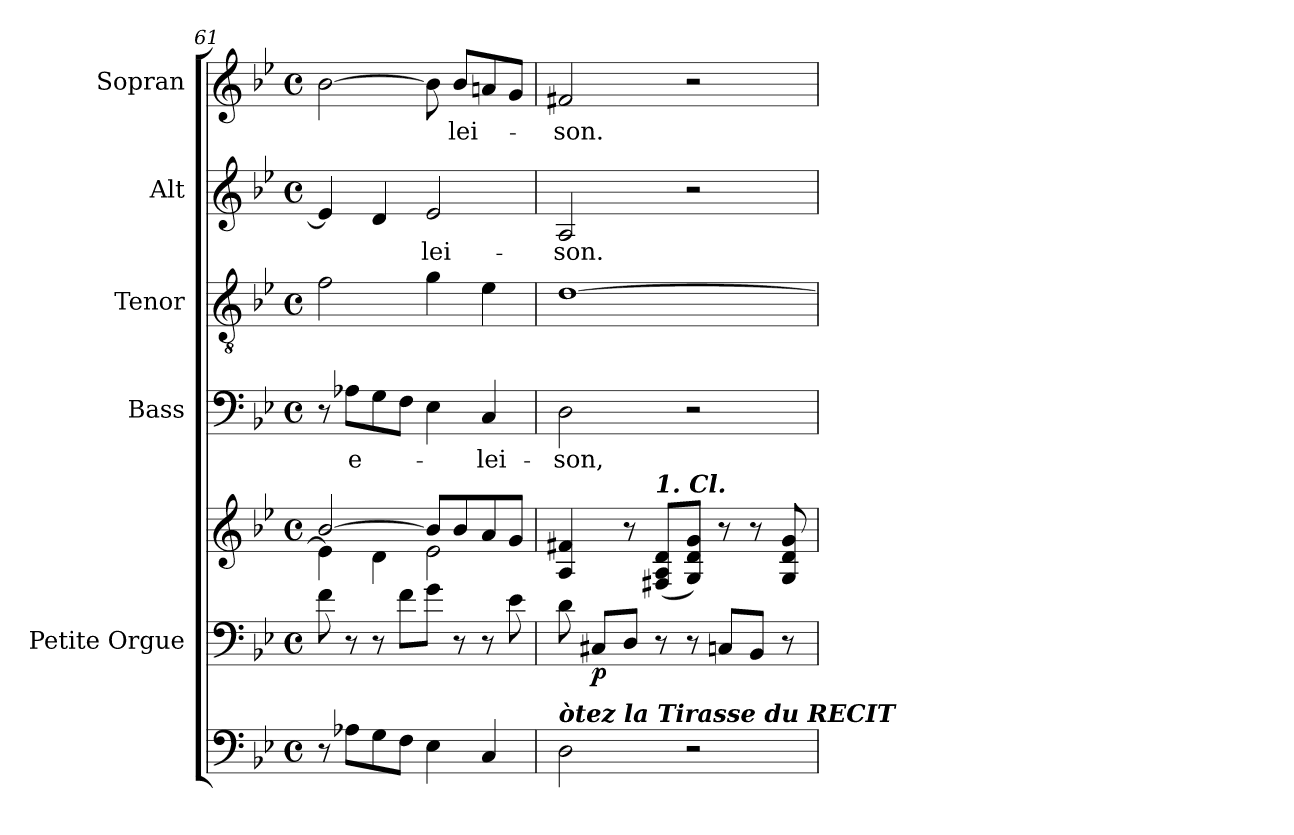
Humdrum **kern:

**kern	**kern	**kern	**dynam	**kern	**text	**kern	**kern	**text	**kern	**text
*part6	*part5	*part5	*part5	*part4	*part4	*part3	*part2	*part2	*part1	*part1
*staff7	*staff6	*staff5	*staff5/6	*staff4	*staff4	*staff3	*staff2	*staff2	*staff1	*staff1
*	*I"Petite Orgue	*	*	*I"Bass	*	*I"Tenor	*I"Alt	*	*I"Sopran	*
*	*I'Org. 1	*	*	*I'B.	*	*I'T.	*I'A.	*	*I'S.	*
*clefF4	*clefF4	*clefG2	*	*clefF4	*	*clefGv2	*clefG2	*	*clefG2	*
*k[b-e-]	*k[b-e-]	*k[b-e-]	*	*k[b-e-]	*	*k[b-e-]	*k[b-e-]	*	*k[b-e-]	*
*B-:	*B-:	*B-:	*	*B-:	*	*B-:	*B-:	*	*B-:	*
*M4/4	*M4/4	*M4/4	*	*M4/4	*	*M4/4	*M4/4	*	*M4/4	*
*met(c)	*met(c)	*met(c)	*	*met(c)	*	*met(c)	*met(c)	*	*met(c)	*
=61	=61	=61	=61	=61	=61	=61	=61	=61	=61	=61
*	*	*^	*	*	*	*	*	*	*	*
8r	8f\	[>2b-/	4e-\]	.	8r	.	2f\	4e-/]	.	[2b-\	.
!	!	!	!	!	!	!LO:LY:b	!	!	!	!	!
8A-X\L	8r	.	.	.	8A-X\L	e-	.	.	.	.	.
8G\	8r	.	4d\	.	8G\	.	.	4d/	.	.	.
8F\J	8f\L	.	.	.	8F\J	.	.	.	.	.	.
!	!	!	!	!	!	!	!	!	!LO:LY:b	!	!
4E-\	8g\J	8b-/L]	2e-\	.	4E-\	.	4g\	2e-/	-lei-	8b-\]	.
!	!	!	!	!	!	!	!	!	!	!	!LO:LY:b
.	8r	8b-/	.	.	.	.	.	.	.	8b-/L	-lei-
!	!	!	!	!	!	!LO:LY:b	!	!	!	!	!
4C/	8r	8a/	.	.	4C/	-lei-	4e-\	.	.	8an/	.
.	8e-\	8g/J	.	.	.	.	.	.	.	8g/J	.
*	*	*v	*v	*	*	*	*	*	*	*	*
=62	=62	=62	=62	=62	=62	=62	=62	=62	=62	=62
!LO:TX:a:Bi:t=òtez la Tirasse du RECIT	!	!	!	!	!	!	!	!	!	!
!	!	!	!	!	!LO:LY:b	!	!	!LO:LY:b	!	!LO:LY:b
2D\	8d\	4A/ 4f#X/	.	2D\	-son,	[1d	2A/	-son.	2f#X/	-son.
!	!	!	!LO:DY:b=2	!	!	!	!	!	!	!
.	8C#X/L	.	p	.	.	.	.	.	.	.
.	8D/J	8r	.	.	.	.	.	.	.	.
!	!	!LO:TX:a:Bi:t=1. Cl.	!	!	!	!	!	!	!	!
.	8r	(<8F#X/ 8A/ 8d/L	.	.	.	.	.	.	.	.
2r	8r	8G/ 8d/ 8g/J)	.	2r	.	.	2r	.	2r	.
.	8Cn/L	8r	.	.	.	.	.	.	.	.
.	8BB-/J	8r	.	.	.	.	.	.	.	.
.	8r	8G/ 8d/ 8g/	.	.	.	.	.	.	.	.
=	=	=	=	=	=	=	=	=	=	=
*-	*-	*-	*-	*-	*-	*-	*-	*-	*-	*-
